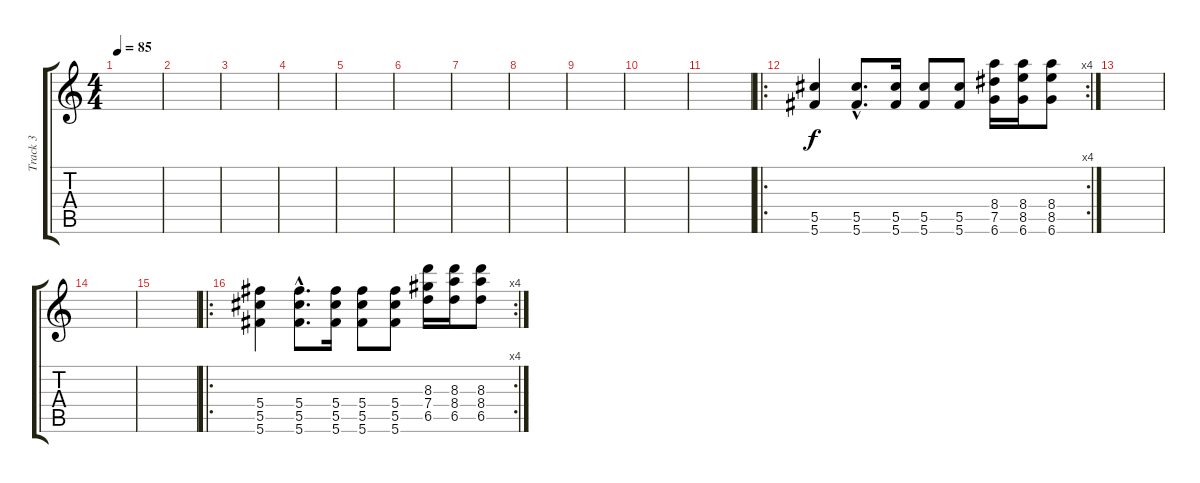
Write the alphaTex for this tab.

\track ("Track 3" "Track 3") {instrument distortionguitar}
\staff {score tabs}
\tuning (Eb5 Bb4 Gb4 Db4 Ab3 Db3) {hide}
\ts (4 4)
\tempo 85
\clef g2
\ks c
|
|
|
|
|
|
|
|
|
|
|
\ro
\rc 4
(5.5 5.6).4 (5.5{hac} 5.6{hac}).8{d} (5.5 5.6).16 (5.5 5.6).8 (5.5 5.6).8 (8.4 7.5 6.6).16 (8.4 8.5 6.6).16 (8.4 8.5 6.6).8 |
|
|
|
\ro
\rc 4
(5.4 5.5 5.6).4 (5.4{hac} 5.5{hac} 5.6{hac}).8{d} (5.4 5.5 5.6).16 (5.4 5.5 5.6).8 (5.4 5.5 5.6).8 (8.3 7.4 6.5).16 (8.3 8.4 6.5).16 (8.3 8.4 6.5).8
